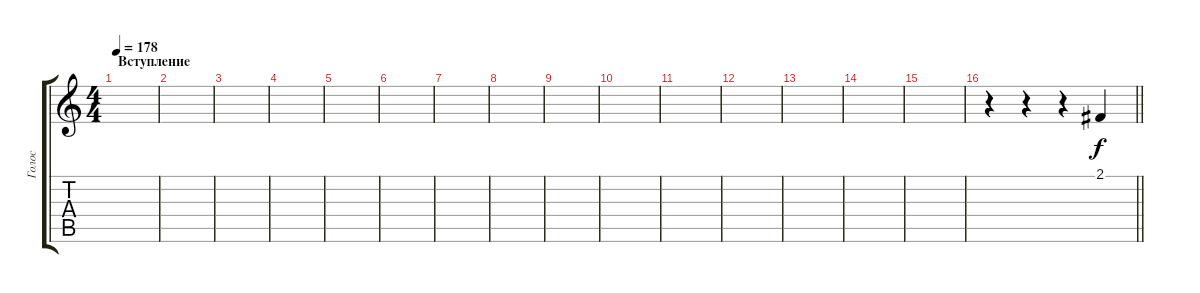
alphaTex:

\track ("Голос" "Голос") {instrument violin}
\staff {score tabs}
\tuning (E4 B3 G3 D3 A2 E2) {hide}
\ts (4 4)
\section ("" "Вступление")
\tempo 178
\clef g2
\ks c
|
|
|
|
|
|
|
|
|
|
|
|
|
|
|
\barLineRight lightlight
r.4 r.4 r.4 2.1.4
